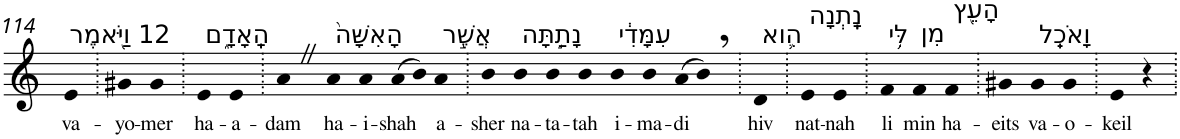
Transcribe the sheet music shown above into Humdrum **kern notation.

**kern	**text
*part1	*part1
*staff1	*staff1
*I"Piano	*
*I'Pno	*
!!LO:PB:g=z
*clefG2	*
*k[]	*
=114	=114
!LO:TX:a:t=12 וַיֹּ֖אמֶר	!
!	!LO:LY:b
4e	va-
=115.	=115.
!	!LO:LY:b
4g#X	-yo-
!	!LO:LY:b
4g#	-mer
=116.	=116.
!LO:TX:a:t=הָֽאָדָ֑ם	!
!	!LO:LY:b
4e	ha-
!	!LO:LY:b
4e	-a-
=117.	=117.
!	!LO:LY:b
4aZ	-dam
!LO:TX:a:t=הָאִשָּׁה֙	!
!	!LO:LY:b
4a	ha-
!	!LO:LY:b
4a	-i-
!	!LO:LY:b
(>8a	-shah
8b)	.
!LO:TX:a:t=אֲשֶׁ֣ר	!
!	!LO:LY:b
4a	a-
=118.	=118.
!	!LO:LY:b
4b	-sher
!LO:TX:a:t=נָתַ֣תָּה	!
!	!LO:LY:b
4b	na-
!	!LO:LY:b
4b	-ta-
!	!LO:LY:b
4b	-tah
!LO:TX:a:t=עִמָּדִ֔י	!
!	!LO:LY:b
4b	i-
!	!LO:LY:b
4b	-ma-
!	!LO:LY:b
(>8a	-di
8b,)	.
=119.	=119.
!LO:TX:a:t=הִ֛וא	!
!	!LO:LY:b
4d	hiv
=120.	=120.
!LO:TX:a:t=נָֽתְנָה	!
!	!LO:LY:b
4e	nat-
!	!LO:LY:b
4e	-nah
=121.	=121.
!LO:TX:a:t=לִּ֥י	!
!	!LO:LY:b
4f	li
!LO:TX:a:t=מִן	!
!	!LO:LY:b
4f	min
!LO:TX:a:t=הָעֵ֖ץ	!
!	!LO:LY:b
4f	ha-
=122.	=122.
!	!LO:LY:b
4g#X	-eits
!LO:TX:a:t=וָאֹכֵֽל	!
!	!LO:LY:b
4g#	va-
!	!LO:LY:b
4g#	-o-
=123.	=123.
!	!LO:LY:b
4e	-keil
4r	.
=.	=.
*-	*-
